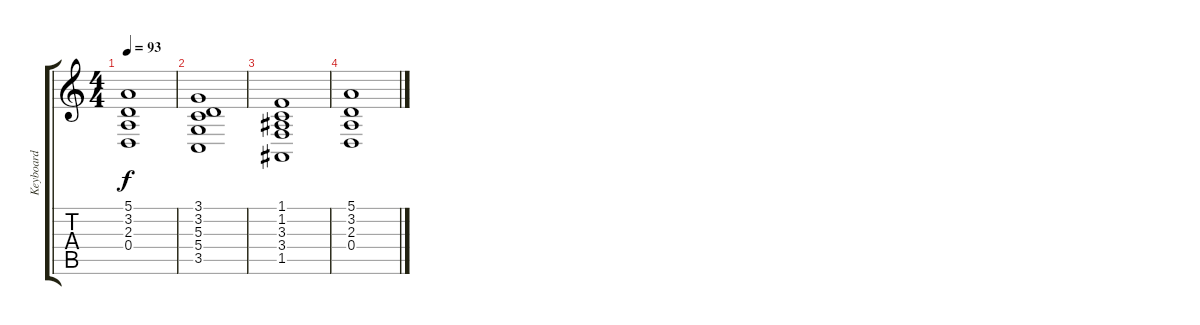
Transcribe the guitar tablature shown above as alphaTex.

\track ("Keyboard" "Keyboard") {instrument stringensemble1}
\staff {score tabs}
\tuning (E4 B3 G3 D3 A2 E2) {hide}
\ts (4 4)
\tempo 93
\clef g2
\ks c
(5.1 3.2 2.3 0.4).1{dy f} |
(3.1 3.2 5.3 5.4 3.5).1 |
(1.1 1.2 3.3 3.4 1.5).1 |
(5.1 3.2 2.3 0.4).1
